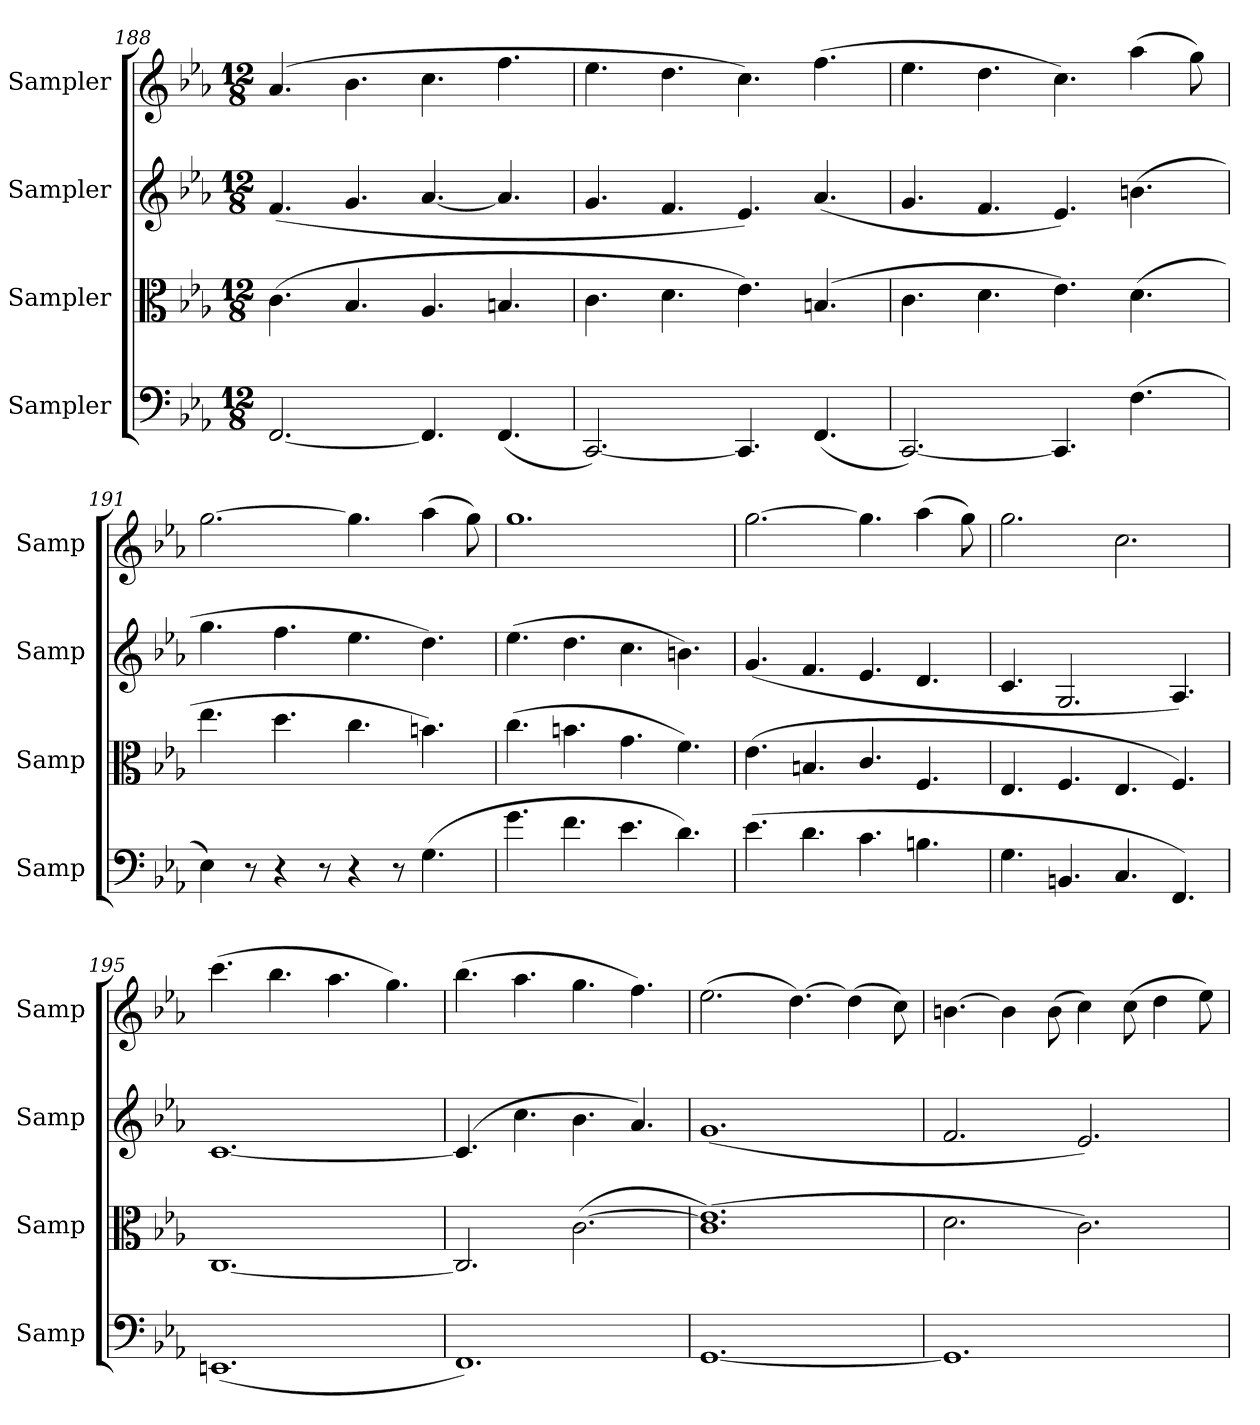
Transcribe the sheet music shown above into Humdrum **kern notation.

**kern	**kern	**kern	**kern
*part4	*part3	*part2	*part1
*staff4	*staff3	*staff2	*staff1
*I"Sampler	*I"Sampler	*I"Sampler	*I"Sampler
*I'Samp	*I'Samp	*I'Samp	*I'Samp
*clefF4	*clefC3	*clefG2	*clefG2
*k[b-e-a-]	*k[b-e-a-]	*k[b-e-a-]	*k[b-e-a-]
*M12/8	*M12/8	*M12/8	*M12/8
=188	=188	=188	=188
[2.FF/	(4.c\	(>4.f/	(4.a-/
.	4.B-/	4.g/	4.b-\
4.FF/]	4.A-/	[4.a-/	4.cc\
(4.FF/	4.Bn/	4.a-/]	4.ff\
!!LO:LB:g=z
=189	=189	=189	=189
[2.CC/)	4.c\	4.g/	4.ee-\
.	4.d\	4.f/	4.dd\
4.CC/]	4.e-\)	4.e-/)	4.cc\)
(4.FF/	(4.Bn/	(4.a-/	(4.ff\
=190	=190	=190	=190
[2.CC/)	4.c\	4.g/	4.ee-\
.	4.d\	4.f/	4.dd\
4.CC/]	4.e-\)	4.e-/)	4.cc\)
(4.F\	(4.d\	(4.bn\	(4aa-\
.	.	.	8gg\)
=191	=191	=191	=191
4E-\)	4.ee-\	4.gg\	[2.gg\
8r	.	.	.
4r	4.dd\	4.ff\	.
8r	.	.	.
4r	4.cc\	4.ee-\	4.gg\]
8r	.	.	.
(4.G\	4.bn\)	4.dd\)	(4aa-\
.	.	.	8gg\)
=192	=192	=192	=192
4.g\	(4.cc\	(4.ee-\	1.gg
4.f\	4.bn\	4.dd\	.
4.e-\	4.g\	4.cc\	.
4.d\)	4.f\)	4.bn\)	.
=193	=193	=193	=193
(4.e-\	(4.e-\	(4.g/	[2.gg\
4.d\	4.Bn/	4.f/	.
4.c\	4.c/	4.e-/	4.gg\]
4.Bn\	4.F/	4.d/	(4aa-\
.	.	.	8gg\)
=194	=194	=194	=194
4.G\	4.E-/	4.c/	2.gg\
4.BBn/	4.F/	2.G/	.
4.C/	4.E-/	.	2.cc\
4.FF/)	4.F/)	4.A-/)	.
=195	=195	=195	=195
(1.EEn	[1.C	[1.c	(4.ccc\
.	.	.	4.bb-\
.	.	.	4.aa-\
.	.	.	4.gg\)
=196	=196	=196	=196
1.FF)	2.C/]	(4.c/]	(4.bb-\
.	.	4.cc\	4.aa-\
.	(>[2.c\	4.b-\	4.gg\
.	.	4.a-/)	4.ff\)
!!LO:LB:g=z
=197	=197	=197	=197
[1.GG	(1.c] 1.e-)	(1.g	(2.ee-\
.	.	.	[4.dd\)
.	.	.	(4dd\]
.	.	.	8cc\)
=198	=198	=198	=198
1.GG]	2.d\	2.f/	[4.bn\
.	.	.	4b\]
.	.	.	(8b\
.	2.c\)	2.e-/)	4cc\)
.	.	.	(8cc\
.	.	.	4dd\
.	.	.	8ee-\)
=	=	=	=
*-	*-	*-	*-
